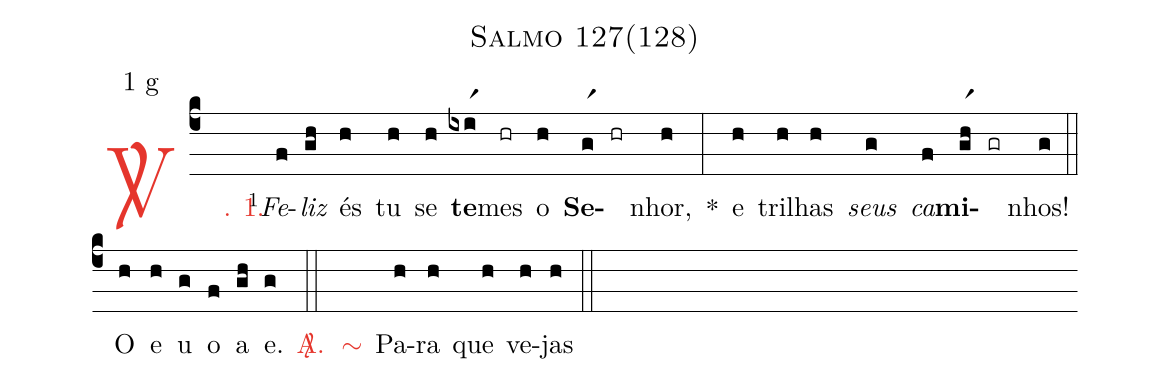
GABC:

name: Salmo 127(128);
mode: 1;
mode-differentia: g;
%%
(c4)

<c><sp>V/</sp>. 1.</c>() <v>\VSup{1}</v><i>Fe</i>(f)<i>liz</i>(gh) és(h) tu(h) se(h) <b>te</b>(ixir1)mes(hr) o(h) <b>Se</b>(gr1)(hr)nhor,(h) *(:) e(h) tri(h)lhas(h) <i>seus</i>(g) <i>ca</i>(f)<b>mi</b>(ghr1)(gr)nhos!(g) (::)

<eu>O(h) e(h) u(g) o(f) a(gh) e.</eu>(g) <c><sp>A/</sp>.</c>(::)

<nlba><c><sp>~</sp></c>() Pa</nlba>(h)ra(h) que(h) ve(h)jas(h) (::)
